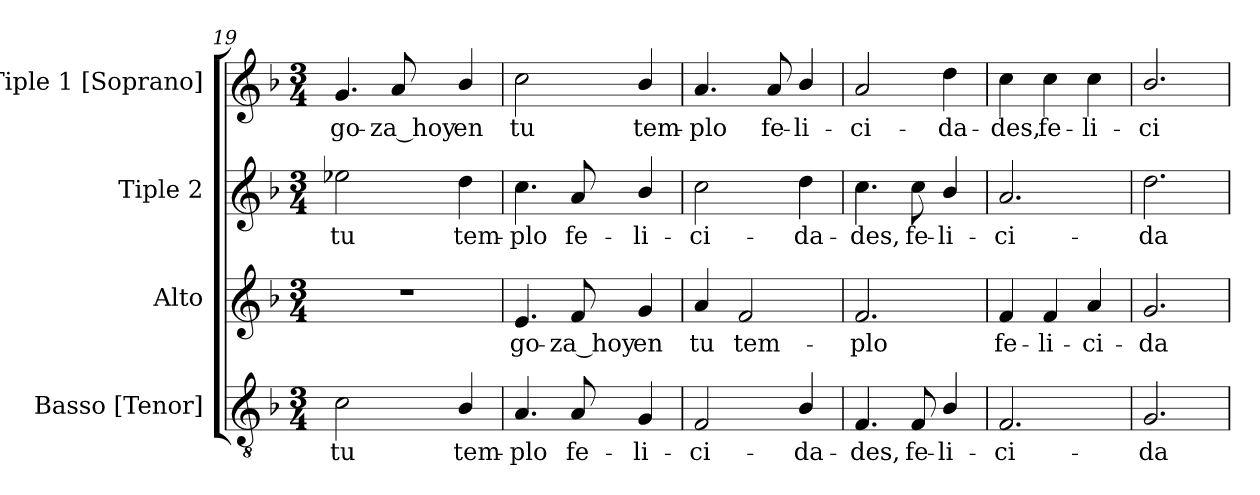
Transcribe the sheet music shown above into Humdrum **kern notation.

**kern	**text	**kern	**text	**kern	**text	**kern	**text
*part4	*part4	*part3	*part3	*part2	*part2	*part1	*part1
*staff4	*staff4	*staff3	*staff3	*staff2	*staff2	*staff1	*staff1
*I"Basso [Tenor]	*	*I"Alto	*	*I"Tiple 2	*	*I"Tiple 1 [Soprano]	*
*I'T.	*	*I'A.	*	*	*	*I'S.	*
!!LO:LB:g=z
*clefGv2	*	*clefG2	*	*clefG2	*	*clefG2	*
*ITrd7c12	*	*	*	*	*	*	*
*k[b-]	*	*k[b-]	*	*k[b-]	*	*k[b-]	*
*F:	*	*F:	*	*F:	*	*F:	*
*M3/4	*	*M3/4	*	*M3/4	*	*M3/4	*
=19	=19	=19	=19	=19	=19	=19	=19
!	!LO:LY:b:color=#000000	!LO:N:vis=1	!	!	!	!	!
!	!	!	!	!	!LO:LY:b:color=#000000	!	!
!	!	!	!	!	!	!	!LO:LY:b:color=#000000
2Ci\	tu	2.r	.	2ee-Xi\	tu	4.gi/	go-
!	!	!	!	!	!	!	!LO:LY:b:color=#000000
.	.	.	.	.	.	8ai/	-za_hoy
!	!LO:LY:b:color=#000000	!	!	!	!	!	!
!	!	!	!	!	!LO:LY:b:color=#000000	!	!
!	!	!	!	!	!	!	!LO:LY:b:color=#000000
4BB-i/	tem-	.	.	4ddi\	tem-	4b-i/	en
=20	=20	=20	=20	=20	=20	=20	=20
!	!LO:LY:b:color=#000000	!	!	!	!	!	!
!	!	!	!LO:LY:b:color=#000000	!	!	!	!
!	!	!	!	!	!LO:LY:b:color=#000000	!	!
!	!	!	!	!	!	!	!LO:LY:b:color=#000000
4.AAi/	-plo	4.ei/	go-	4.cci\	-plo	2cci\	tu
!	!LO:LY:b:color=#000000	!	!	!	!	!	!
!	!	!	!LO:LY:b:color=#000000	!	!	!	!
!	!	!	!	!	!LO:LY:b:color=#000000	!	!
8AAi/	fe-	8fi/	-za_hoy	8ai/	fe-	.	.
!	!LO:LY:b:color=#000000	!	!	!	!	!	!
!	!	!	!LO:LY:b:color=#000000	!	!	!	!
!	!	!	!	!	!LO:LY:b:color=#000000	!	!
!	!	!	!	!	!	!	!LO:LY:b:color=#000000
4GGi/	-li-	4gi/	en	4b-i/	-li-	4b-i/	tem-
=21	=21	=21	=21	=21	=21	=21	=21
!	!LO:LY:b:color=#000000	!	!	!	!	!	!
!	!	!	!LO:LY:b:color=#000000	!	!	!	!
!	!	!	!	!	!LO:LY:b:color=#000000	!	!
!	!	!	!	!	!	!	!LO:LY:b:color=#000000
2FFi/	-ci-	4ai/	tu	2cci\	-ci-	4.ai/	-plo
!	!	!	!LO:LY:b:color=#000000	!	!	!	!
.	.	2fi/	tem-	.	.	.	.
!	!	!	!	!	!	!	!LO:LY:b:color=#000000
.	.	.	.	.	.	8ai/	fe-
!	!LO:LY:b:color=#000000	!	!	!	!	!	!
!	!	!	!	!	!LO:LY:b:color=#000000	!	!
!	!	!	!	!	!	!	!LO:LY:b:color=#000000
4BB-i/	-da-	.	.	4ddi\	-da-	4b-i/	-li-
=22	=22	=22	=22	=22	=22	=22	=22
!	!LO:LY:b:color=#000000	!	!	!	!	!	!
!	!	!	!LO:LY:b:color=#000000	!	!	!	!
!	!	!	!	!	!LO:LY:b:color=#000000	!	!
!	!	!	!	!	!	!	!LO:LY:b:color=#000000
4.FFi/	-des,	2.fi/	-plo	4.cci\	-des,	2ai/	-ci-
!	!LO:LY:b:color=#000000	!	!	!	!	!	!
!	!	!	!	!	!LO:LY:b:color=#000000	!	!
8FFi/	fe-	.	.	8cci\	fe-	.	.
!	!LO:LY:b:color=#000000	!	!	!	!	!	!
!	!	!	!	!	!LO:LY:b:color=#000000	!	!
!	!	!	!	!	!	!	!LO:LY:b:color=#000000
4BB-i/	-li-	.	.	4b-i/	-li-	4ddi\	-da-
=23	=23	=23	=23	=23	=23	=23	=23
!	!LO:LY:b:color=#000000	!	!	!	!	!	!
!	!	!	!LO:LY:b:color=#000000	!	!	!	!
!	!	!	!	!	!LO:LY:b:color=#000000	!	!
!	!	!	!	!	!	!	!LO:LY:b:color=#000000
2.FFi/	-ci-	4fi/	fe-	2.ai/	-ci-	4cci\	-des,
!	!	!	!LO:LY:b:color=#000000	!	!	!	!
!	!	!	!	!	!	!	!LO:LY:b:color=#000000
.	.	4fi/	-li-	.	.	4cci\	fe-
!	!	!	!LO:LY:b:color=#000000	!	!	!	!
!	!	!	!	!	!	!	!LO:LY:b:color=#000000
.	.	4ai/	-ci-	.	.	4cci\	-li-
=24	=24	=24	=24	=24	=24	=24	=24
!	!LO:LY:b:color=#000000	!	!	!	!	!	!
!	!	!	!LO:LY:b:color=#000000	!	!	!	!
!	!	!	!	!	!LO:LY:b:color=#000000	!	!
!	!	!	!	!	!	!	!LO:LY:b:color=#000000
2.GGi/	-da-	2.gi/	-da-	2.ddi\	-da-	2.b-i/	-ci-
=	=	=	=	=	=	=	=
*-	*-	*-	*-	*-	*-	*-	*-
